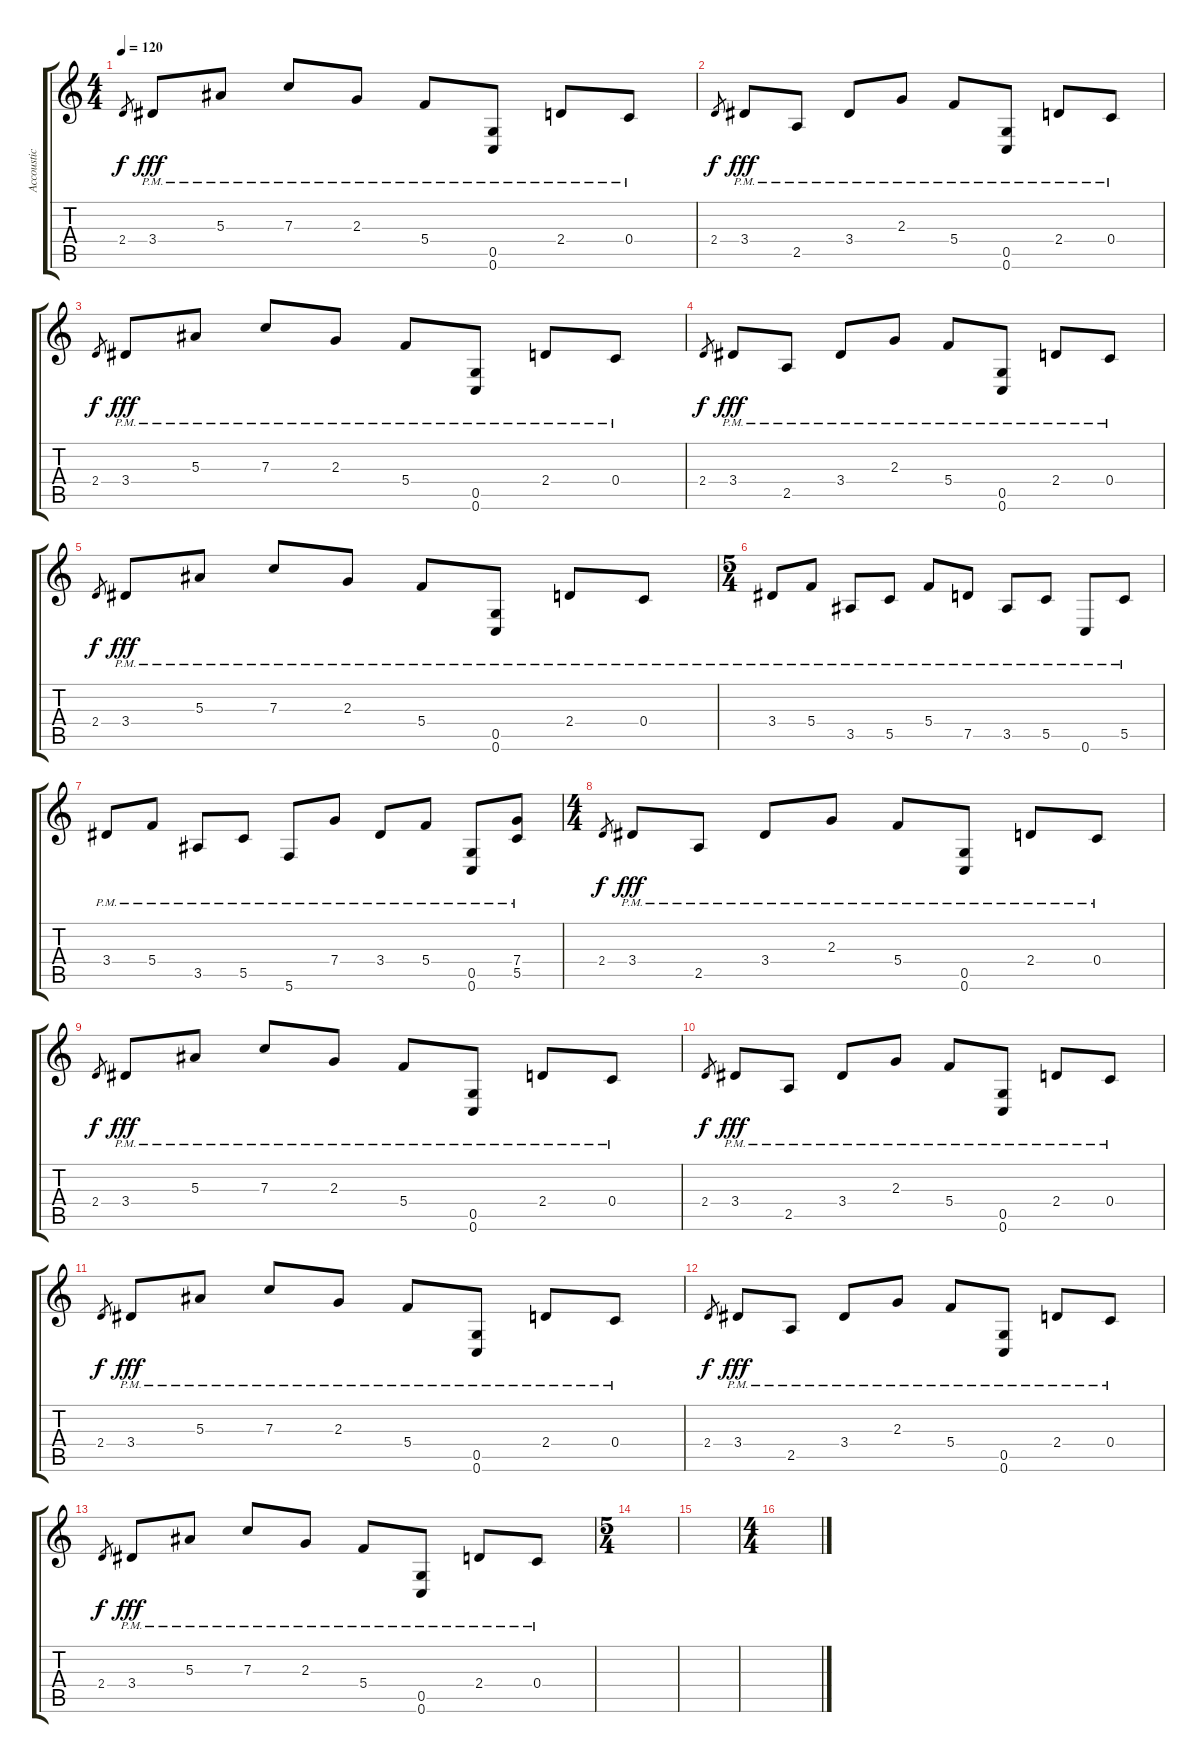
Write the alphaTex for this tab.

\track ("Accoustic Guitar" "Accoustic ") {instrument acousticguitarsteel}
\staff {score tabs}
\tuning (D4 A3 F3 C3 G2 C2) {hide}
\ts (4 4)
\tempo 120
\clef g2
\ks c
2.4.8{gr dy f} 3.4{pm}.8{dy fff} 5.3{pm}.8 7.3{pm}.8 2.3{pm}.8 5.4{pm}.8 (0.5{pm} 0.6{pm}).8 2.4{pm}.8 0.4{pm}.8 |
2.4.8{gr dy f} 3.4{pm}.8{dy fff} 2.5{pm}.8 3.4{pm}.8 2.3{pm}.8 5.4{pm}.8 (0.5{pm} 0.6{pm}).8 2.4{pm}.8 0.4{pm}.8 |
2.4.8{gr dy f} 3.4{pm}.8{dy fff} 5.3{pm}.8 7.3{pm}.8 2.3{pm}.8 5.4{pm}.8 (0.5{pm} 0.6{pm}).8 2.4{pm}.8 0.4{pm}.8 |
2.4.8{gr dy f} 3.4{pm}.8{dy fff} 2.5{pm}.8 3.4{pm}.8 2.3{pm}.8 5.4{pm}.8 (0.5{pm} 0.6{pm}).8 2.4{pm}.8 0.4{pm}.8 |
2.4.8{gr dy f} 3.4{pm}.8{dy fff} 5.3{pm}.8 7.3{pm}.8 2.3{pm}.8 5.4{pm}.8 (0.5{pm} 0.6{pm}).8 2.4{pm}.8 0.4{pm}.8 |
\ts (5 4)
3.4{pm}.8 5.4{pm}.8 3.5{pm}.8 5.5{pm}.8 5.4{pm}.8 7.5{pm}.8 3.5{pm}.8 5.5{pm}.8 0.6{pm}.8 5.5{pm}.8 |
3.4{pm}.8 5.4{pm}.8 3.5{pm}.8 5.5{pm}.8 5.6{pm}.8 7.4{pm}.8 3.4{pm}.8 5.4{pm}.8 (0.5{pm} 0.6{pm}).8 (7.4{pm} 5.5{pm}).8 |
\ts (4 4)
2.4.8{gr dy f} 3.4{pm}.8{dy fff} 2.5{pm}.8 3.4{pm}.8 2.3{pm}.8 5.4{pm}.8 (0.5{pm} 0.6{pm}).8 2.4{pm}.8 0.4{pm}.8 |
2.4.8{gr dy f} 3.4{pm}.8{dy fff} 5.3{pm}.8 7.3{pm}.8 2.3{pm}.8 5.4{pm}.8 (0.5{pm} 0.6{pm}).8 2.4{pm}.8 0.4{pm}.8 |
2.4.8{gr dy f} 3.4{pm}.8{dy fff} 2.5{pm}.8 3.4{pm}.8 2.3{pm}.8 5.4{pm}.8 (0.5{pm} 0.6{pm}).8 2.4{pm}.8 0.4{pm}.8 |
2.4.8{gr dy f} 3.4{pm}.8{dy fff} 5.3{pm}.8 7.3{pm}.8 2.3{pm}.8 5.4{pm}.8 (0.5{pm} 0.6{pm}).8 2.4{pm}.8 0.4{pm}.8 |
2.4.8{gr dy f} 3.4{pm}.8{dy fff} 2.5{pm}.8 3.4{pm}.8 2.3{pm}.8 5.4{pm}.8 (0.5{pm} 0.6{pm}).8 2.4{pm}.8 0.4{pm}.8 |
2.4.8{gr dy f} 3.4{pm}.8{dy fff} 5.3{pm}.8 7.3{pm}.8 2.3{pm}.8 5.4{pm}.8 (0.5{pm} 0.6{pm}).8 2.4{pm}.8 0.4{pm}.8 |
\ts (5 4)
|
|
\ts (4 4)
